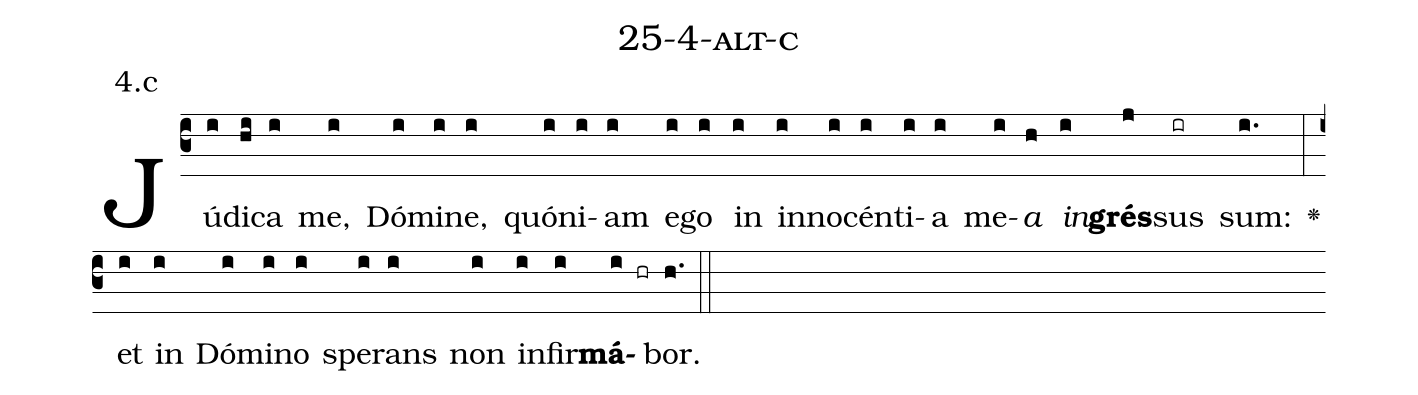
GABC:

name: 25-4-alt-c;
annotation: 4.c;
%%
(c3)Jú(i)di(hi)ca(i) me,(i) Dó(i)mi(i)ne,(i) quón(i)i(i)am(i) e(i)go(i) in(i) in(i)no(i)cén(i)ti(i)a(i) me(i)<i>a</i>(h) <i>in</i>(i)<b>grés</b>(j)sus(ir) sum:(i.) <v>\greheightstar</v>(:) et(i) in(i) Dó(i)mi(i)no(i) spe(i)rans(i) non(i) in(i)fir(i)<b>má</b>(i hr)bor.(h.) (::)


%E(i) u(i) o(i) u(i) a(i) e.(h.) (::)
